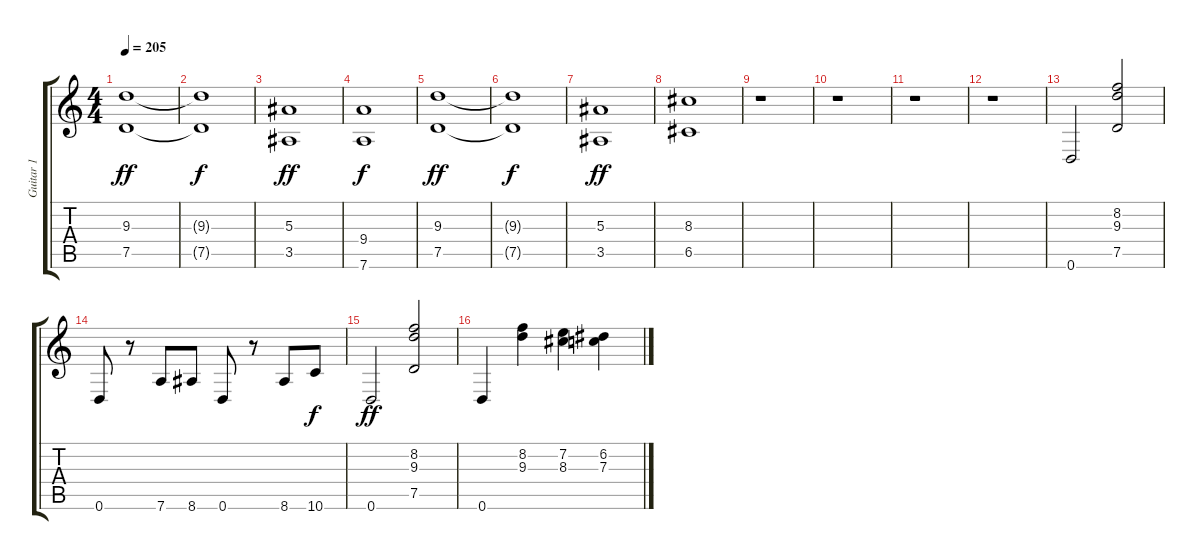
\track ("Guitar 1" "Guitar 1") {instrument distortionguitar}
\staff {score tabs}
\tuning (D4 A3 F3 C3 G2 D2) {hide}
\ts (4 4)
\tempo 205
\clef g2
\ks c
(9.3 7.5).1{dy ff} |
(9.3{t} 7.5{t}).1{dy f} |
(5.3 3.5).1{dy ff} |
(9.4 7.6).1{dy f} |
(9.3 7.5).1{dy ff} |
(9.3{t} 7.5{t}).1{dy f} |
(5.3 3.5).1{dy ff} |
(8.3 6.5).1 |
r.1 |
r.1 |
r.1 |
r.1 |
0.6.2 (8.2 9.3 7.5).2 |
0.6.8 r.8 7.6.8 8.6.8 0.6.8 r.8 8.6.8 10.6.8{dy f} |
0.6.2{dy ff} (8.2 9.3 7.5).2 |
0.6.4 (8.2 9.3).4 (7.2 8.3).4 (6.2 7.3).4
